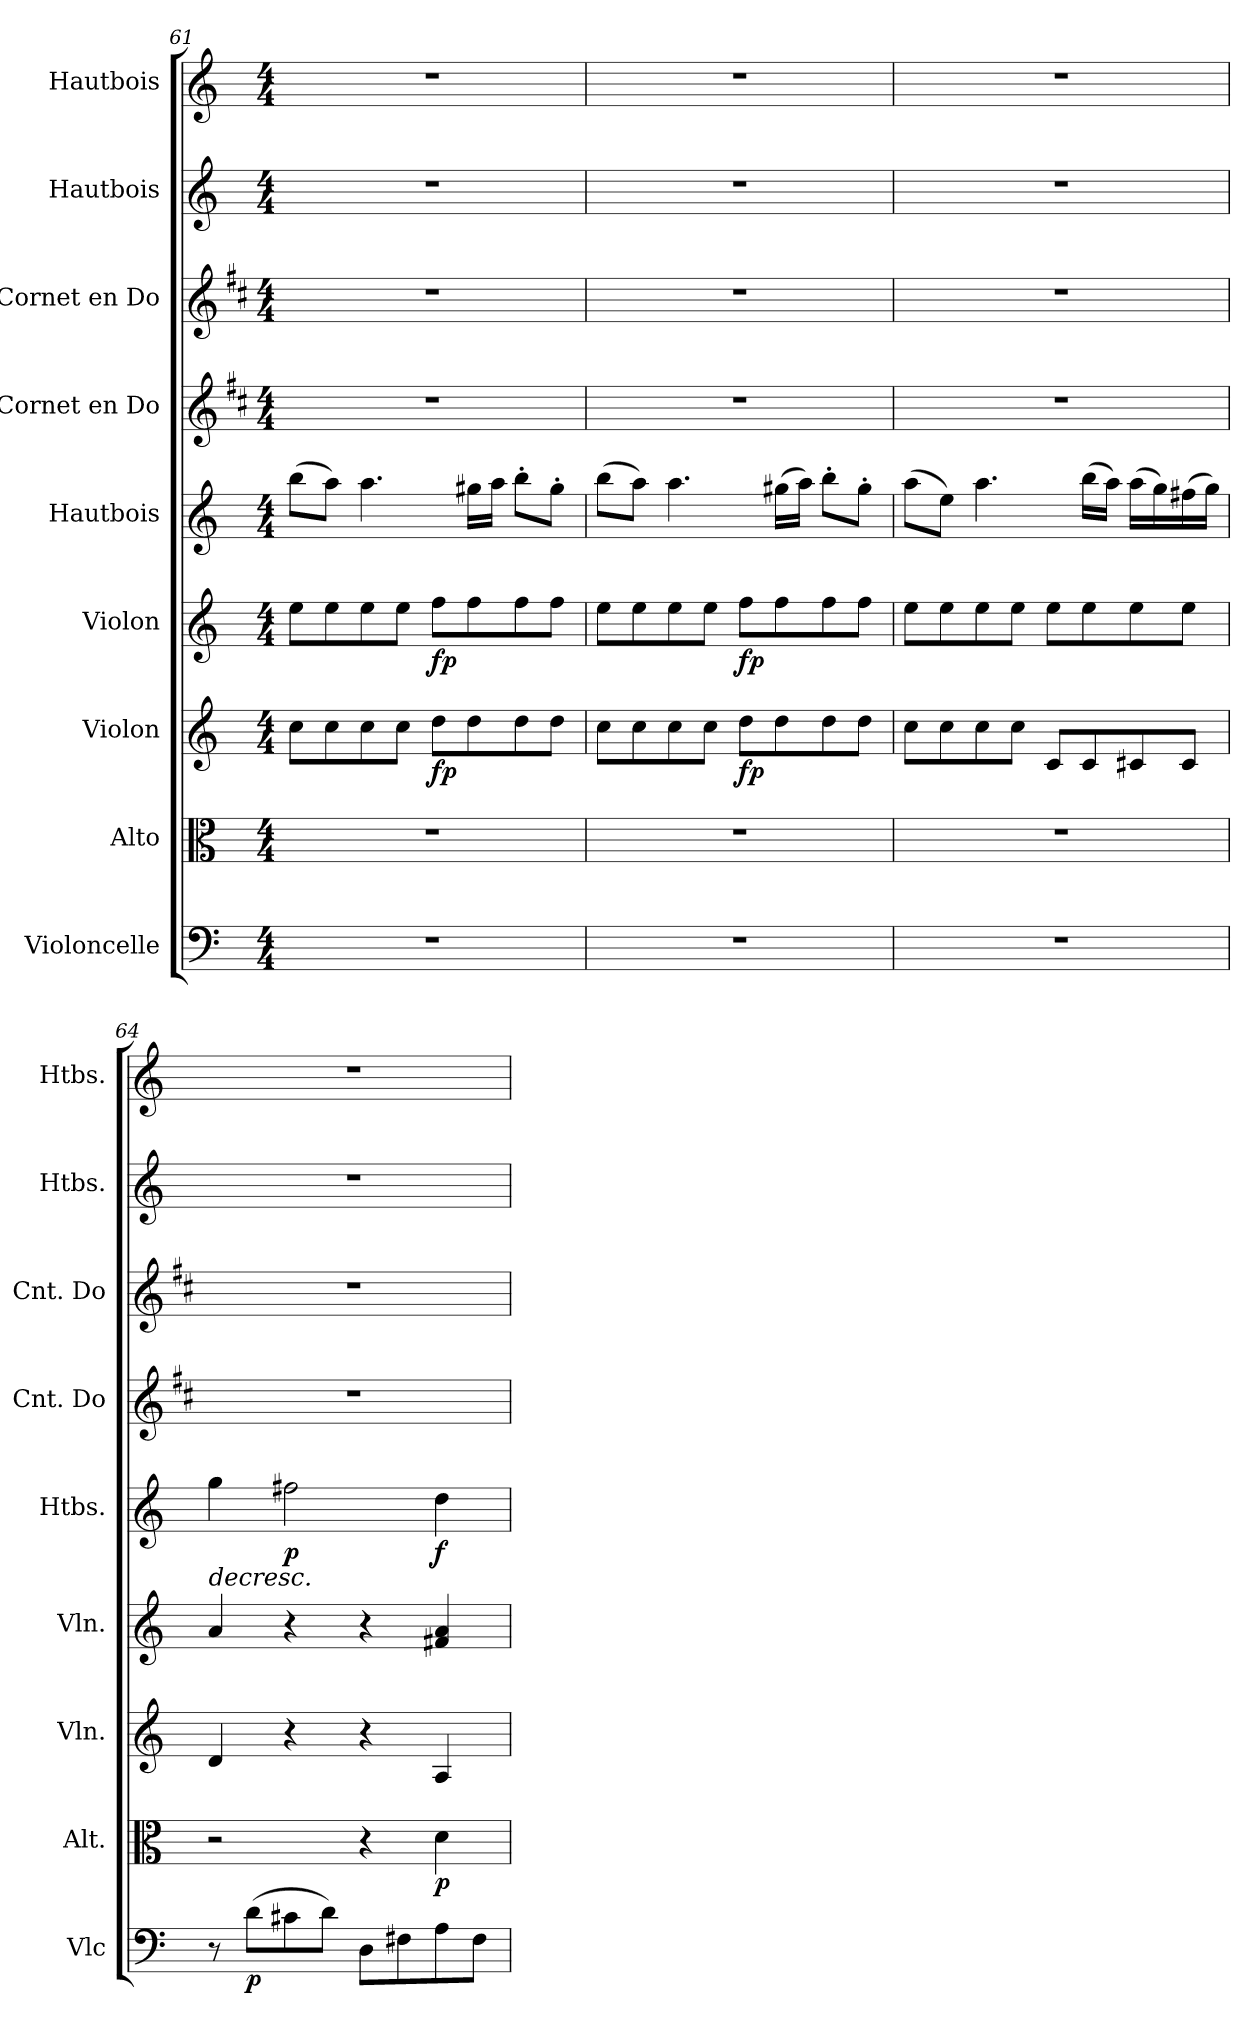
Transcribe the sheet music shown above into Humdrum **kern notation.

**kern	**dynam	**kern	**dynam	**kern	**dynam	**kern	**dynam	**kern	**dynam	**kern	**kern	**kern	**kern
*part9	*part9	*part8	*part8	*part7	*part7	*part6	*part6	*part5	*part5	*part4	*part3	*part2	*part1
*staff9	*staff9	*staff8	*staff8	*staff7	*staff7	*staff6	*staff6	*staff5	*staff5	*staff4	*staff3	*staff2	*staff1
*I"Violoncelle	*	*I"Alto	*	*I"Violon	*	*I"Violon	*	*I"Hautbois	*	*I"Cornet en Do	*I"Cornet en Do	*I"Hautbois	*I"Hautbois
*I'Vlc	*	*I'Alt.	*	*I'Vln.	*	*I'Vln.	*	*I'Htbs.	*	*I'Cnt. Do	*I'Cnt. Do	*I'Htbs.	*I'Htbs.
*clefF4	*	*clefC3	*	*clefG2	*	*clefG2	*	*clefG2	*	*clefG2	*clefG2	*clefG2	*clefG2
*	*	*	*	*	*	*	*	*	*	*ITrd1c2	*ITrd1c2	*	*
*k[]	*	*k[]	*	*k[]	*	*k[]	*	*k[]	*	*k[]	*k[]	*k[]	*k[]
*M4/4	*	*M4/4	*	*M4/4	*	*M4/4	*	*M4/4	*	*M4/4	*M4/4	*M4/4	*M4/4
=61	=61	=61	=61	=61	=61	=61	=61	=61	=61	=61	=61	=61	=61
1r	.	1r	.	8cc\L	.	8ee\L	.	(8bb\L	.	1r	1r	1r	1r
.	.	.	.	8cc\	.	8ee\	.	8aa\J)	.	.	.	.	.
.	.	.	.	8cc\	.	8ee\	.	4.aa\	.	.	.	.	.
.	.	.	.	8cc\J	.	8ee\J	.	.	.	.	.	.	.
!	!	!	!	!	!LO:DY:b	!	!LO:DY:b	!	!	!	!	!	!
.	.	.	.	8dd\L	fp	8ff\L	fp	.	.	.	.	.	.
.	.	.	.	8dd\	.	8ff\	.	16gg#X\LL	.	.	.	.	.
.	.	.	.	.	.	.	.	16aa\JJ	.	.	.	.	.
.	.	.	.	8dd\	.	8ff\	.	8bb'\L	.	.	.	.	.
.	.	.	.	8dd\J	.	8ff\J	.	8gg#'\J	.	.	.	.	.
!!LO:PB:g=z
=62	=62	=62	=62	=62	=62	=62	=62	=62	=62	=62	=62	=62	=62
1r	.	1r	.	8cc\L	.	8ee\L	.	(8bb\L	.	1r	1r	1r	1r
.	.	.	.	8cc\	.	8ee\	.	8aa\J)	.	.	.	.	.
.	.	.	.	8cc\	.	8ee\	.	4.aa\	.	.	.	.	.
.	.	.	.	8cc\J	.	8ee\J	.	.	.	.	.	.	.
!	!	!	!	!	!LO:DY:b	!	!LO:DY:b	!	!	!	!	!	!
.	.	.	.	8dd\L	fp	8ff\L	fp	.	.	.	.	.	.
.	.	.	.	8dd\	.	8ff\	.	(16gg#X\LL	.	.	.	.	.
.	.	.	.	.	.	.	.	16aa\JJ)	.	.	.	.	.
.	.	.	.	8dd\	.	8ff\	.	8bb'\L	.	.	.	.	.
.	.	.	.	8dd\J	.	8ff\J	.	8gg#'\J	.	.	.	.	.
=63	=63	=63	=63	=63	=63	=63	=63	=63	=63	=63	=63	=63	=63
1r	.	1r	.	8cc\L	.	8ee\L	.	(8aa\L	.	1r	1r	1r	1r
.	.	.	.	8cc\	.	8ee\	.	8ee\J)	.	.	.	.	.
.	.	.	.	8cc\	.	8ee\	.	4.aa\	.	.	.	.	.
.	.	.	.	8cc\J	.	8ee\J	.	.	.	.	.	.	.
.	.	.	.	8c/L	.	8ee\L	.	.	.	.	.	.	.
.	.	.	.	8c/	.	8ee\	.	(16bb\LL	.	.	.	.	.
.	.	.	.	.	.	.	.	16aa\JJ)	.	.	.	.	.
.	.	.	.	8c#X/	.	8ee\	.	(16aa\LL	.	.	.	.	.
.	.	.	.	.	.	.	.	16gg\)	.	.	.	.	.
.	.	.	.	8c#/J	.	8ee\J	.	(16ff#X\	.	.	.	.	.
.	.	.	.	.	.	.	.	16gg\JJ)	.	.	.	.	.
=64	=64	=64	=64	=64	=64	=64	=64	=64	=64	=64	=64	=64	=64
!	!	!	!	!	!	!	!	!	!LO:HP:b	!	!	!	!
8r	.	2r	.	4d/	.	4a/	.	4gg\	>	1r	1r	1r	1r
!	!LO:DY:b	!	!	!	!	!	!	!	!	!	!	!	!
(8d\L	p	.	.	.	.	.	.	.	.	.	.	.	.
!	!	!	!	!	!	!	!	!	!LO:DY:b	!	!	!	!
8c#X\	.	.	.	4r	.	4r	.	2ff#X\	p	.	.	.	.
8d\J)	.	.	.	.	.	.	.	.	.	.	.	.	.
8D\L	.	4r	.	4r	.	4r	.	.	.	.	.	.	.
8F#X\	.	.	.	.	.	.	.	.	.	.	.	.	.
!	!	!	!LO:DY:b	!	!	!	!	!	!LO:DY:b	!	!	!	!
8A\	.	4d\	p	4A/	.	4f#X/ 4a/	.	4dd\	f	.	.	.	.
8F#\J	.	.	.	.	.	.	.	.	.	.	.	.	.
.	.	.	.	.	.	.	.	.	]	.	.	.	.
=	=	=	=	=	=	=	=	=	=	=	=	=	=
*-	*-	*-	*-	*-	*-	*-	*-	*-	*-	*-	*-	*-	*-
